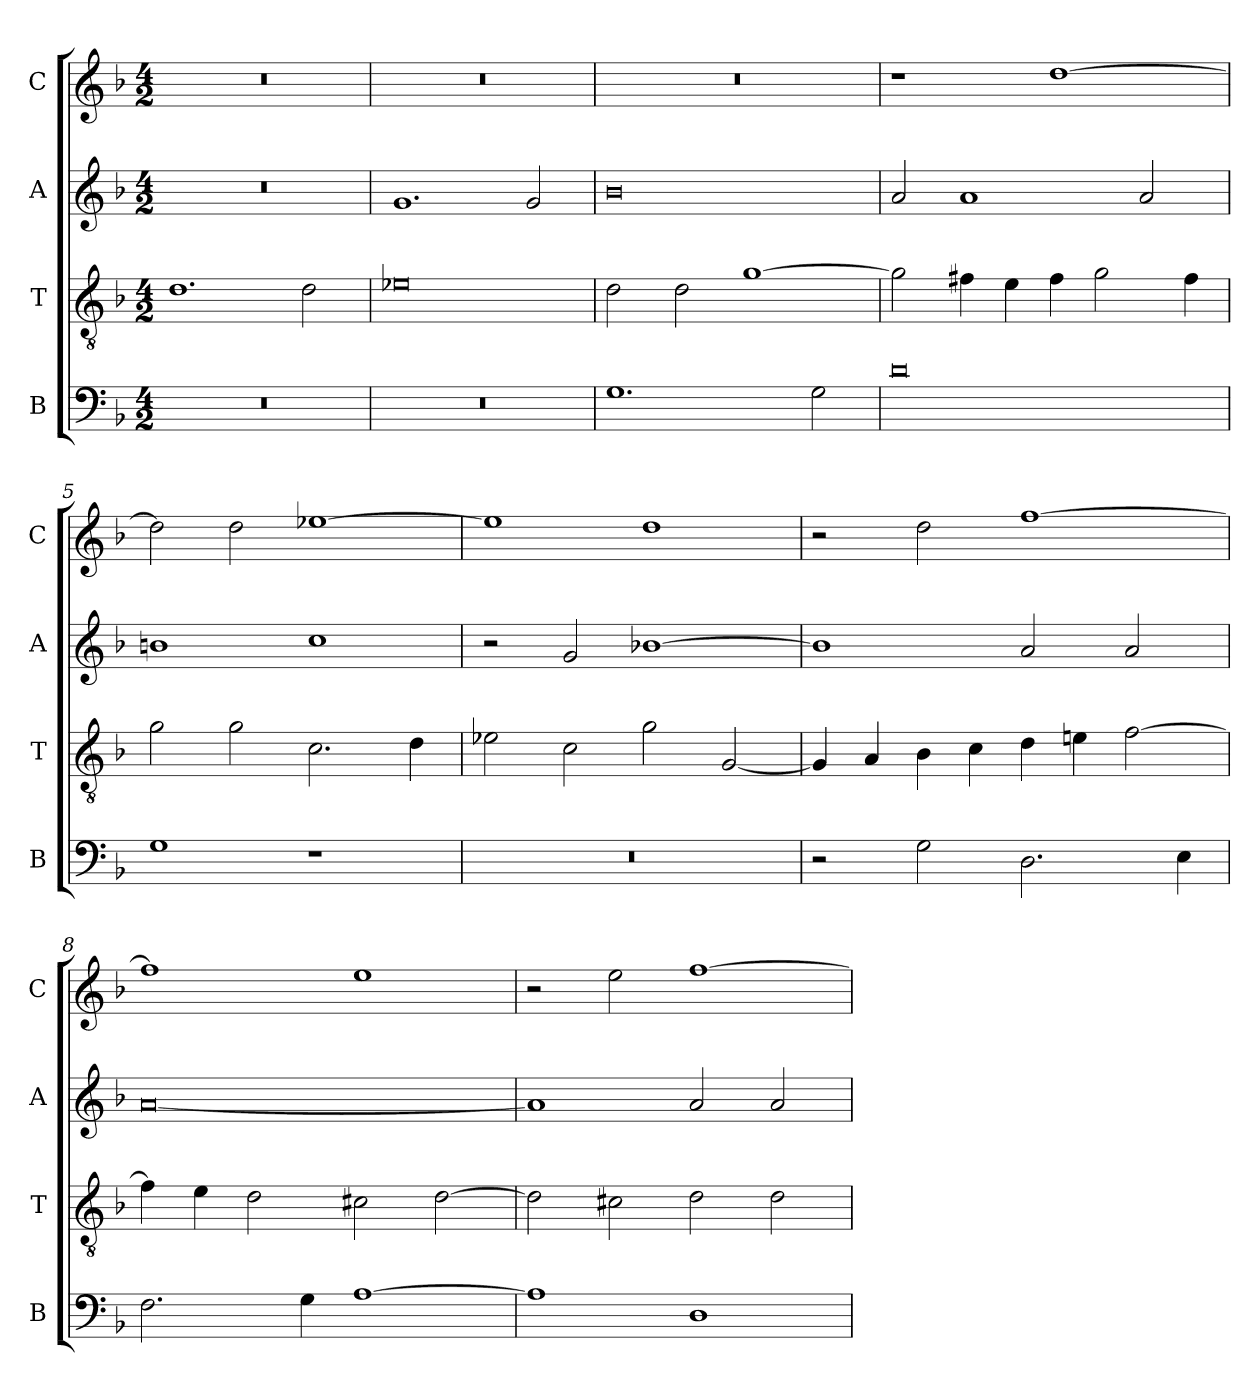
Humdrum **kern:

**kern	**kern	**kern	**kern
*part4	*part3	*part2	*part1
*staff4	*staff3	*staff2	*staff1
*I"B	*I"T	*I"A	*I"C
*I'B	*I'T	*I'A	*I'C
!!LO:PB:g=z
*clefF4	*clefGv2	*clefG2	*clefG2
*	*ITrd7c12	*	*
*k[b-]	*k[b-]	*k[b-]	*k[b-]
*F:	*F:	*F:	*F:
*M4/2	*M4/2	*M4/2	*M4/2
=1	=1	=1	=1
!LO:N:vis=1	!	!LO:N:vis=1	!LO:N:vis=1
0r	1.Di	0r	0r
.	2Di\	.	.
=2	=2	=2	=2
!LO:N:vis=1	!	!	!LO:N:vis=1
0r	0E-Xi	1.gi	0r
.	.	2gi/	.
=3	=3	=3	=3
!	!	!	!LO:N:vis=1
1.Gi	2Di\	0b-i	0r
.	2Di\	.	.
.	[>1Gi	.	.
2Gi\	.	.	.
=4	=4	=4	=4
0di	2Gi\]	2ai/	1r
.	4F#Xi\	1ai	.
.	4Ei\	.	.
.	4F#i\	.	[>1ddi
.	2Gi\	.	.
.	.	2ai/	.
.	4F#i\	.	.
!!LO:LB:g=z
=5	=5	=5	=5
1Gi	2Gi\	1bni	2ddi\]
.	2Gi\	.	2ddi\
1r	2.Ci\	1cci	[>1ee-Xi
.	4Di\	.	.
=6	=6	=6	=6
!LO:N:vis=1	!	!	!
0r	2E-Xi\	2r	1ee-i]
.	2Ci\	2gi/	.
.	2Gi\	[>1b-Xi	1ddi
.	[<2GGi/	.	.
=7	=7	=7	=7
2r	4GGi/]	1b-i]	2r
.	4AAi/	.	.
2Gi\	4BB-i\	.	2ddi\
.	4Ci\	.	.
2.Di\	4Di\	2ai/	[>1ffi
.	4Eni\	.	.
.	[>2Fi\	2ai/	.
4Ei\	.	.	.
!!LO:PB:g=z
=8	=8	=8	=8
2.Fi\	4Fi\]	[<0ai	1ffi]
.	4Ei\	.	.
.	2Di\	.	.
4Gi\	.	.	.
[>1Ai	2C#Xi\	.	1eei
.	[>2Di\	.	.
=9	=9	=9	=9
1Ai]	2Di\]	1ai]	2r
.	2C#Xi\	.	2eei\
1Di	2Di\	2ai/	[>1ffi
.	2Di\	2ai/	.
=	=	=	=
*-	*-	*-	*-
